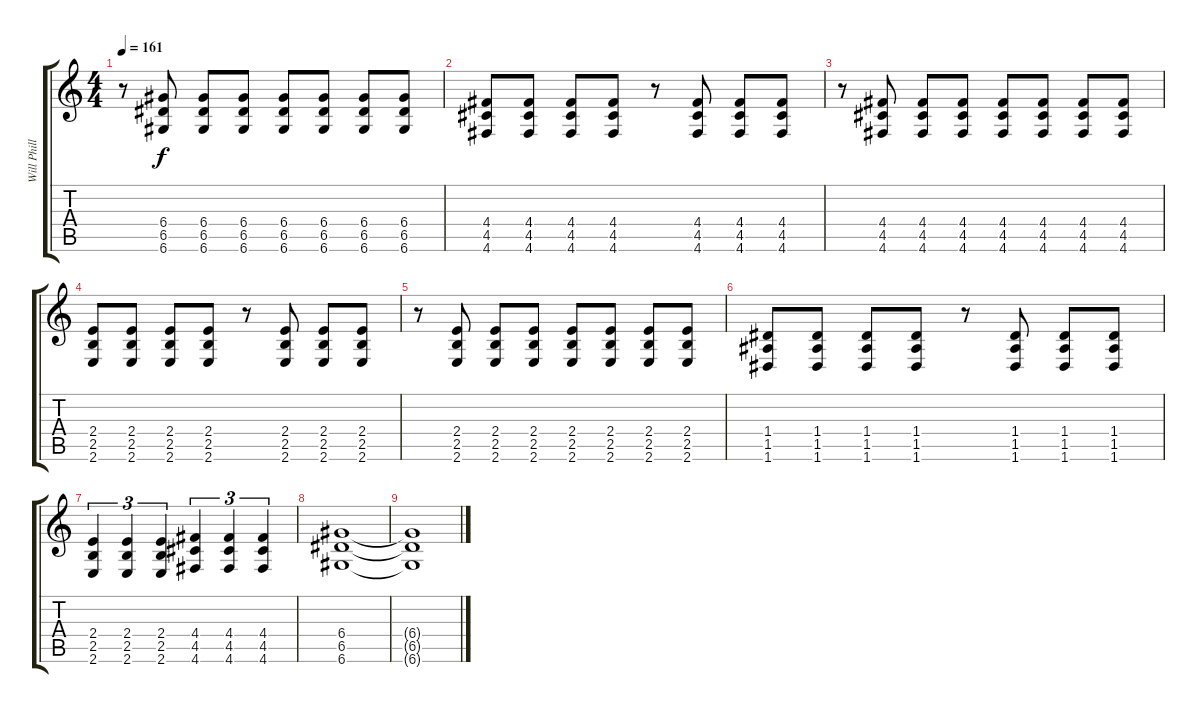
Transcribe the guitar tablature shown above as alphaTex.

\track ("Will Phillipson (Guitar)" "Will Phill") {instrument distortionguitar}
\staff {score tabs}
\tuning (E4 B3 G3 D3 A2 D2) {hide}
\ts (4 4)
\tempo 161
\clef g2
\ks c
r.8{dy f} (6.4 6.5 6.6).8 (6.4 6.5 6.6).8 (6.4 6.5 6.6).8 (6.4 6.5 6.6).8 (6.4 6.5 6.6).8 (6.4 6.5 6.6).8 (6.4 6.5 6.6).8 |
(4.4 4.5 4.6).8 (4.4 4.5 4.6).8 (4.4 4.5 4.6).8 (4.4 4.5 4.6).8 r.8 (4.4 4.5 4.6).8 (4.4 4.5 4.6).8 (4.4 4.5 4.6).8 |
r.8 (4.4 4.5 4.6).8 (4.4 4.5 4.6).8 (4.4 4.5 4.6).8 (4.4 4.5 4.6).8 (4.4 4.5 4.6).8 (4.4 4.5 4.6).8 (4.4 4.5 4.6).8 |
(2.4 2.5 2.6).8 (2.4 2.5 2.6).8 (2.4 2.5 2.6).8 (2.4 2.5 2.6).8 r.8 (2.4 2.5 2.6).8 (2.4 2.5 2.6).8 (2.4 2.5 2.6).8 |
r.8 (2.4 2.5 2.6).8 (2.4 2.5 2.6).8 (2.4 2.5 2.6).8 (2.4 2.5 2.6).8 (2.4 2.5 2.6).8 (2.4 2.5 2.6).8 (2.4 2.5 2.6).8 |
(1.4 1.5 1.6).8 (1.4 1.5 1.6).8 (1.4 1.5 1.6).8 (1.4 1.5 1.6).8 r.8 (1.4 1.5 1.6).8 (1.4 1.5 1.6).8 (1.4 1.5 1.6).8 |
(2.4 2.5 2.6).4{tu (3 2)} (2.4 2.5 2.6).4{tu (3 2)} (2.4 2.5 2.6).4{tu (3 2)} (4.4 4.5 4.6).4{tu (3 2)} (4.4 4.5 4.6).4{tu (3 2)} (4.4 4.5 4.6).4{tu (3 2)} |
(6.4 6.5 6.6).1{volume 0} |
(6.4{t} 6.5{t} 6.6{t}).1
